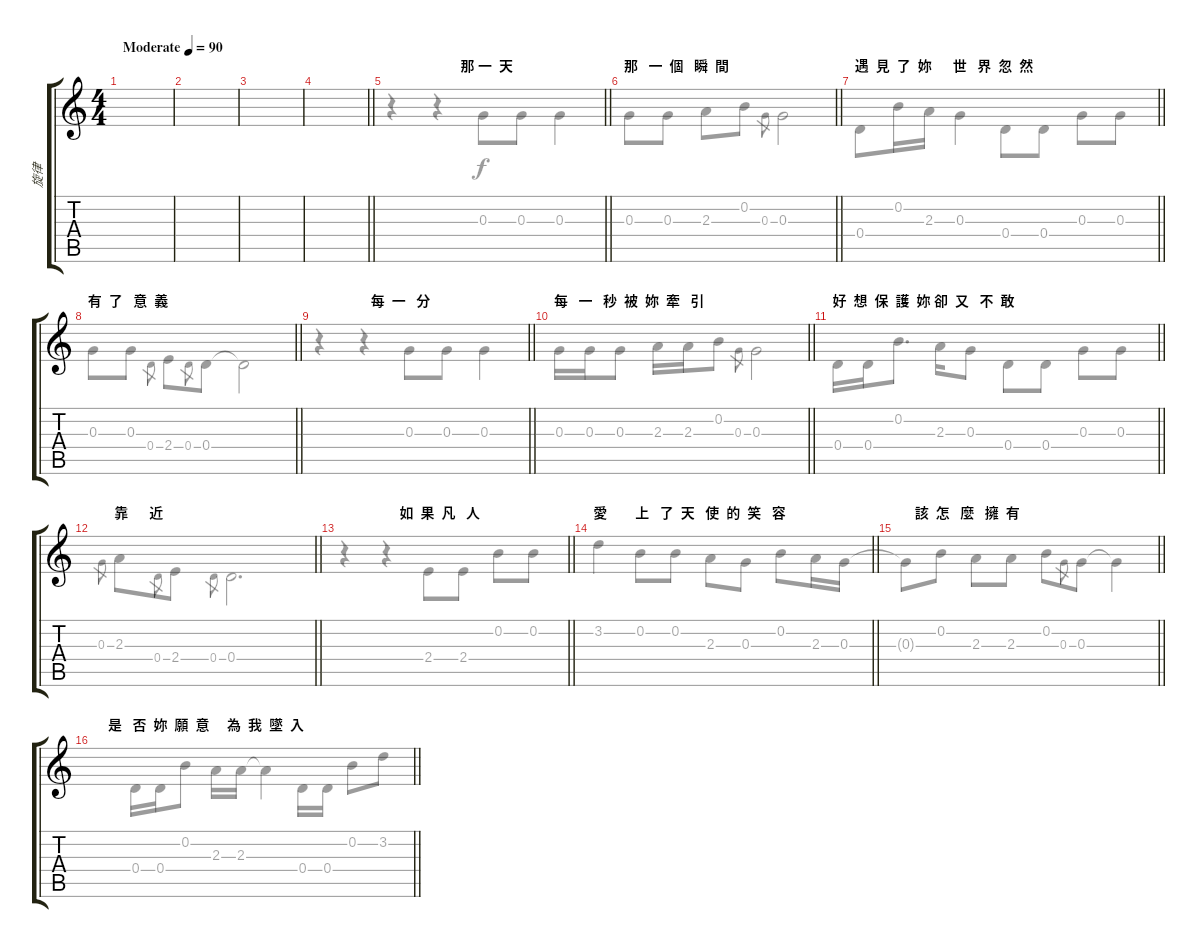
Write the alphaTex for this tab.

\track ("旋律" "旋律") {instrument electricguitarclean}
\staff {score tabs}
\tuning (E4 B3 G3 D3 A2 E2) {hide}
\voice
\ts (4 4)
\tempo (90 "Moderate")
\clef g2
\ks c
|
|
|
\barLineRight lightlight
|
\section ("" "                     那 一  天")
\barLineRight lightlight
|
\section ("" "那   一  個   瞬  間")
\barLineRight lightlight
|
\section ("" "遇  見  了  妳      世   界  忽  然")
\barLineRight lightlight
|
\section ("" "有  了   意  義 ")
\barLineRight lightlight
|
\section ("" "                每  一   分 ")
\barLineRight lightlight
|
\section ("" "每   一   秒  被  妳  牽   引")
\barLineRight lightlight
|
\section ("" "好  想  保  護  妳 卻  又   不  敢")
\barLineRight lightlight
|
\section ("" "靠      近")
\barLineRight lightlight
|
\section ("" "                 如  果  凡   人")
\barLineRight lightlight
|
\section ("" "愛        上   了  天   使  的  笑   容 ")
\barLineRight lightlight
|
\section ("" "     該  怎   麼   擁  有")
\barLineRight lightlight
|
\section ("" "    是   否  妳  願  意     為  我  墜  入")
\barLineRight lightlight
\voice
\clef g2
\ks c
|
|
|
\barLineRight lightlight
|
\barLineRight lightlight
r.4 r.4 0.3.8 0.3.8 0.3.4 |
\barLineRight lightlight
0.3.8 0.3.8 2.3.8 0.2.8 0.3.8{gr} 0.3.2 |
\barLineRight lightlight
0.4.8 0.2.16 2.3.16 0.3.4 0.4.8 0.4.8 0.3.8 0.3.8 |
\barLineRight lightlight
0.3.8 0.3.8 0.4.8{gr} 2.4.8 0.4.8{gr} 0.4.8 0.4{t}.2 |
\barLineRight lightlight
r.4 r.4 0.3.8 0.3.8 0.3.4 |
\barLineRight lightlight
0.3.16 0.3.16 0.3.8 2.3.16 2.3.16 0.2.8 0.3.8{gr} 0.3.2 |
\barLineRight lightlight
0.4.16 0.4.16 0.2.8{d} 2.3.16 0.3.8 0.4.8 0.4.8 0.3.8 0.3.8 |
\barLineRight lightlight
0.3.8{gr} 2.3.8 0.4.8{gr} 2.4.8 0.4.8{gr} 0.4.2{d} |
\barLineRight lightlight
r.4 r.4 2.4.8 2.4.8 0.2.8 0.2.8 |
\barLineRight lightlight
3.2.4 0.2.8 0.2.8 2.3.8 0.3.8 0.2.8 2.3.16 0.3.16 |
\barLineRight lightlight
0.3{t}.8 0.2.8 2.3.8 2.3.8 0.2.8 0.3.8{gr} 0.3.8 0.3{t}.4 |
\barLineRight lightlight
0.4.16 0.4.16 0.2.8 2.3.16 2.3.16 2.3{t}.4 0.4.16 0.4.16 0.2.8 3.2.8
